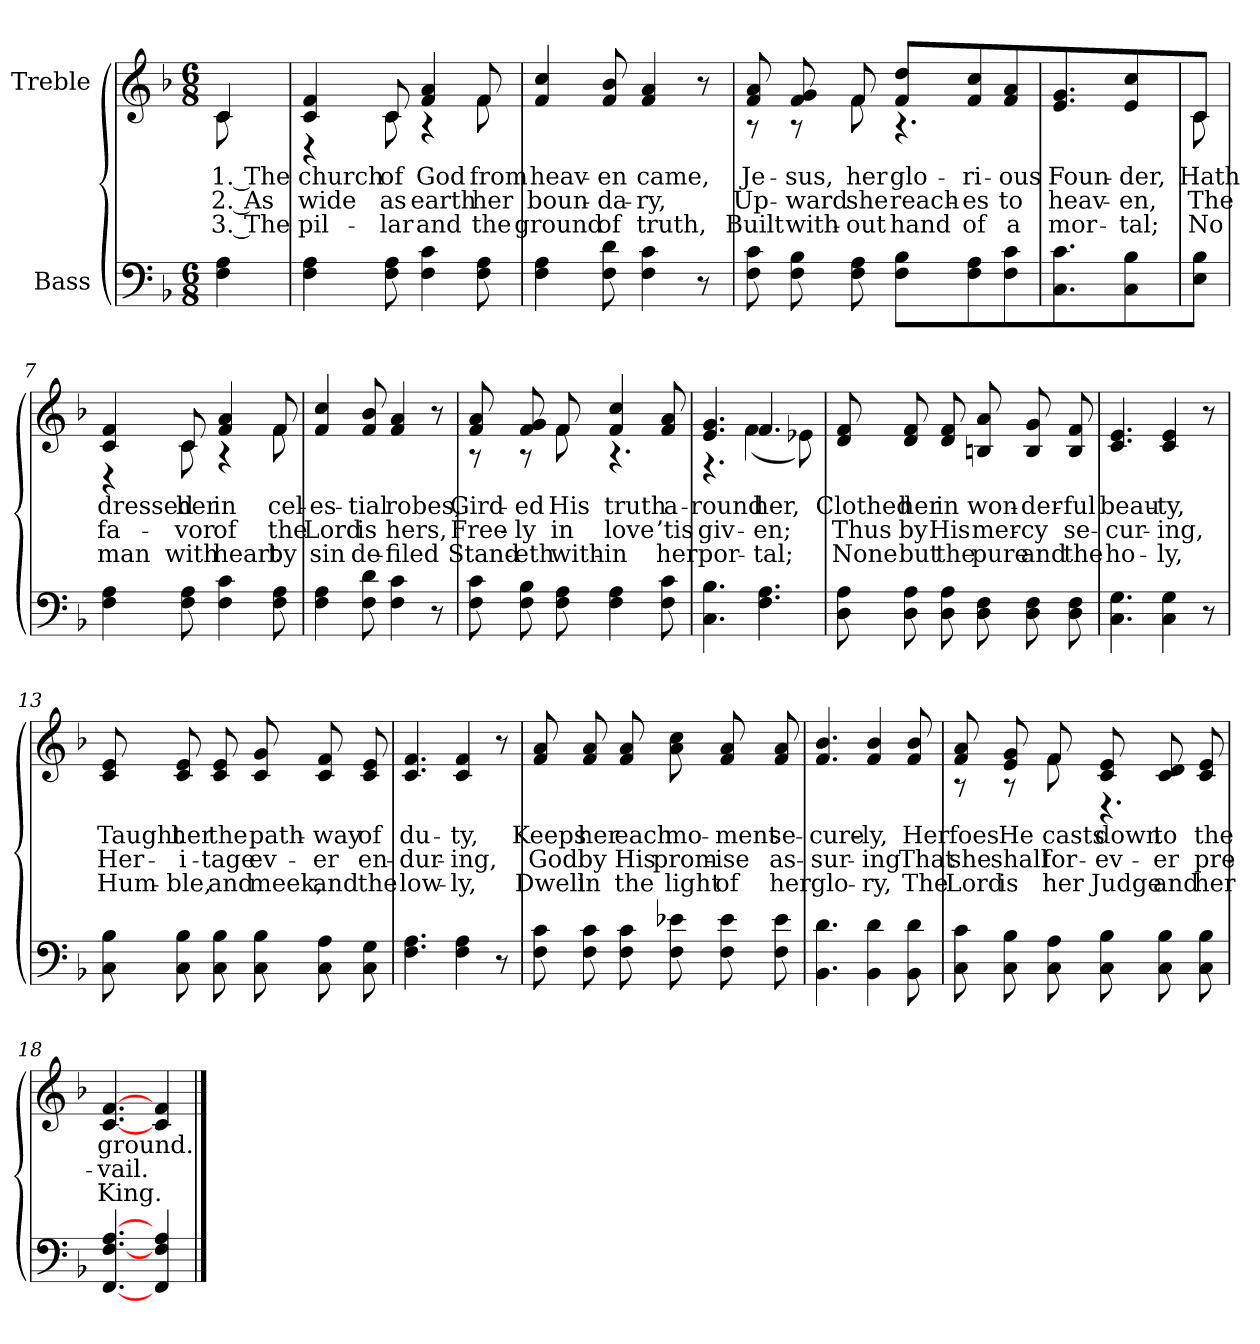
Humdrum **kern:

**kern	**kern	**text	**text	**text
*part2	*part1	*part1	*part1	*part1
*staff2	*staff1	*staff1	*staff1	*staff1
*I"Bass	*I"Treble	*	*	*
*clefF4	*clefG2	*	*	*
*k[b-]	*k[b-]	*	*	*
*F:	*F:	*	*	*
*M6/8	*M6/8	*	*	*
*MM90	*MM90	*	*	*
=1	=1	=1	=1	=1
*	*^	*	*	*
8F 8AJ	8cJ	8cL	-1. The	-2. As	-3. The
=2	=2	=2	=2	=2	=2
4F 4A	4c 4f	4r	-church	-wide	-pil-
8F 8A	8c	8c	-of	-as	-lar
4F 4c	4f 4a	4r	-God	-earth	-and
8F 8A	8f	8f	-from	-her	-the
*	*v	*v	*	*	*
=3	=3	=3	=3	=3
4F 4A	4f 4cc	-heav-	-boun-	-ground
8F 8d	8f 8b-	-en	-da-	-of
4F 4c	4f 4a	-came,	-ry,	-truth,
8r	8r	.	.	.
=4	=4	=4	=4	=4
*	*^	*	*	*
8F 8cL	8f 8aL	8r	-Je-	-Up-	-Built
8F 8B-	8f 8g	8r	-sus,	-ward	-with-
8F 8A	8f	8f	-her	-she	-out
8F 8B-L	8f 8ddL	4.r	-glo-	-reach-	-hand
8F 8A	8f 8cc	.	-ri-	-es	-of
8F 8c	8f 8a	.	-ous	-to	-a
*	*v	*v	*	*	*
=5	=5	=5	=5	=5
4.C 4.c	4.e 4.g	-Foun-	-heav-	-mor-
4C 4B-	4e 4cc	-der,	-en,	-tal;
=6	=6	=6	=6	=6
*	*^	*	*	*
8E 8B-J	8cJ	8cL	-Hath	-The	-No
=7	=7	=7	=7	=7	=7
4F 4A	4c 4f	4r	-dressed	-fa-	-man
8F 8A	8c	8c	-her	-vor	-with
4F 4c	4f 4a	4r	-in	-of	-heart
8F 8A	8f	8f	-cel-	-the	-by
*	*v	*v	*	*	*
=8	=8	=8	=8	=8
4F 4A	4f 4cc	-es-	-Lord	-sin
8F 8d	8f 8b-	-tial	-is	-de-
4F 4c	4f 4a	-robes,	-hers,	-filed
8r	8r	.	.	.
=9	=9	=9	=9	=9
*	*^	*	*	*
8F 8cL	8f 8aL	8r	-Gird-	-Free-	-Stand-
8F 8B-	8f 8g	8r	-ed	-ly	-eth
8F 8A	8f	8f	-His	-in	-with-
4F 4A	4f 4cc	4.r	-truth	-love	-in
8F 8c	8f 8a	.	-a-	-’tis	-her
=10	=10	=10	=10	=10	=10
4.C 4.B-	4.e 4.g	4.r	-round	-giv-	-por-
4.F 4.A	4.f	(4f	-her,	-en;	-tal;
.	.	8e-)	.	.	.
*	*v	*v	*	*	*
=11	=11	=11	=11	=11
8D 8AL	8d 8fL	-Clothed	-Thus	-None
8D 8A	8d 8f	-her	-by	-but
8D 8A	8d 8f	-in	-His	-the
8D 8FL	8B 8aL	-won-	-mer-	-pure
8D 8F	8B 8g	-der-	-cy	-and
8D 8F	8B 8f	-ful	-se-	-the
=12	=12	=12	=12	=12
4.C 4.G	4.c 4.e	-beau-	-cur-	-ho-
4C 4G	4c 4e	-ty,	-ing,	-ly,
8r	8r	.	.	.
=13	=13	=13	=13	=13
8C 8B-L	8c 8eL	-Taught	-Her-	-Hum-
8C 8B-	8c 8e	-her	-i-	-ble,
8C 8B-	8c 8e	-the	-tage	-and
8C 8B-L	8c 8gL	-path-	-ev-	-meek,
8C 8A	8c 8f	-way	-er	-and
8C 8G	8c 8e	-of	-en-	-the
=14	=14	=14	=14	=14
4.F 4.A	4.c 4.f	-du-	-dur-	-low-
4F 4A	4c 4f	-ty,	-ing,	-ly,
8r	8r	.	.	.
=15	=15	=15	=15	=15
8F 8cL	8f 8aL	-Keeps	-God	-Dwell
8F 8c	8f 8a	-her	-by	-in
8F 8c	8f 8a	-each	-His	-the
8F 8e-L	8a 8ccL	-mo-	-prom-	-light
8F 8e-	8f 8a	-ment	-ise	-of
8F 8e-	8f 8a	-se-	-as-	-her
=16	=16	=16	=16	=16
4.BB- 4.d	4.f 4.b-	-cure-	-sur-	-glo-
4BB- 4d	4f 4b-	-ly,	-ing	-ry,
8BB- 8d	8f 8b-	-Her	-That	-The
=17	=17	=17	=17	=17
*	*^	*	*	*
8C 8cL	8f 8aL	8r	-foes	-she	-Lord
8C 8B-	8e 8g	8r	-He	-shall	-is
8C 8A	8f	8f	-casts	-for-	-her
8C 8B-L	8c 8eL	4.r	-down	-ev-	-Judge
8C 8B-	8c 8d	.	-to	-er	-and
8C 8B-	8c 8e	.	-the	-pre-	-her
*	*v	*v	*	*	*
=18	=18	=18	=18	=18
[4.FF [4.F [4.A	[4.c [4.f	-ground.	-vail.	-King.
4FF 4F 4A	4c 4f	.	.	.
==	==	==	==	==
*-	*-	*-	*-	*-
